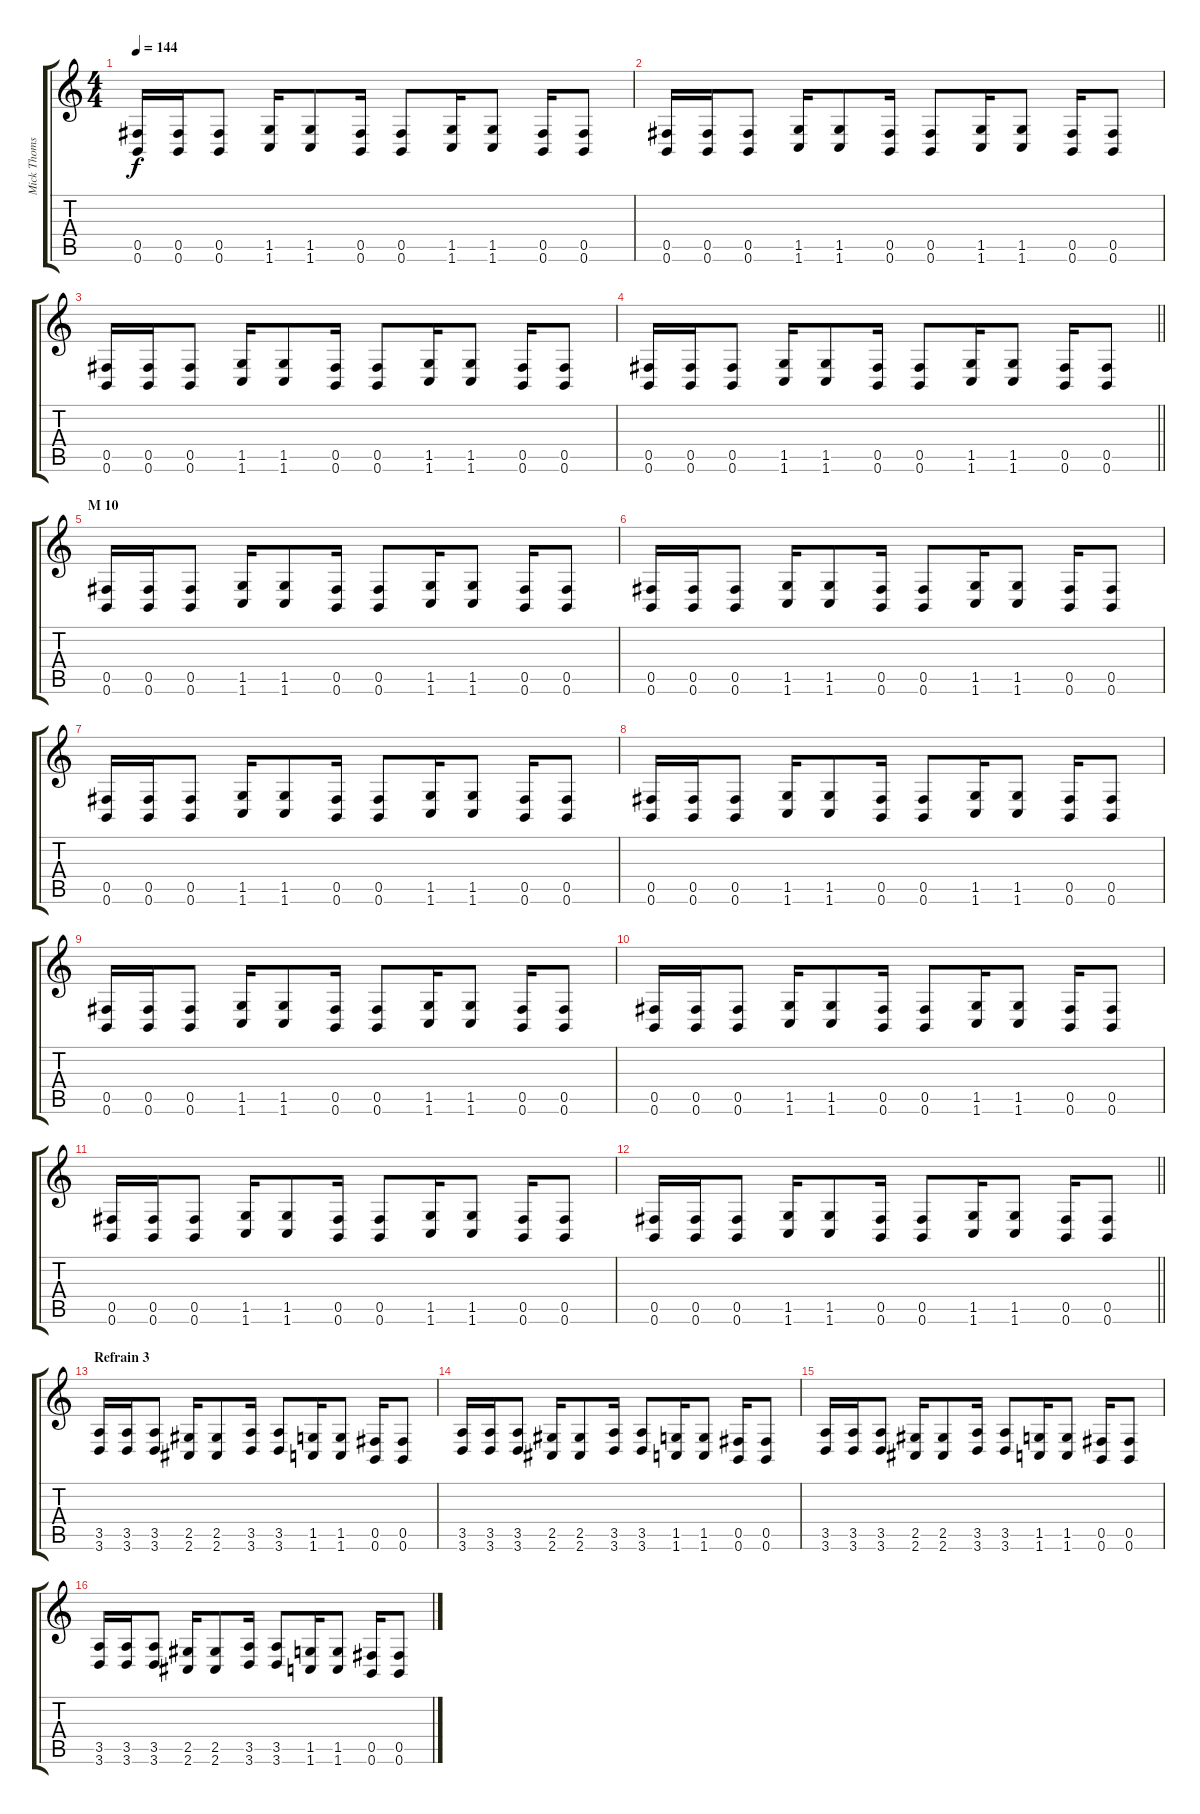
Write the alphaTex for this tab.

\track ("Mick Thomson" "Mick Thoms") {instrument distortionguitar}
\staff {score tabs}
\tuning (Db4 Ab3 E3 B2 Gb2 B1) {hide}
\ts (4 4)
\tempo 144
\clef g2
\ks c
(0.5 0.6).16{dy f volume 13} (0.5 0.6).16 (0.5 0.6).8 (1.5 1.6).16 (1.5 1.6).8 (0.5 0.6).16 (0.5 0.6).8 (1.5 1.6).16 (1.5 1.6).8 (0.5 0.6).16 (0.5 0.6).8 |
(0.5 0.6).16 (0.5 0.6).16 (0.5 0.6).8 (1.5 1.6).16 (1.5 1.6).8 (0.5 0.6).16 (0.5 0.6).8 (1.5 1.6).16 (1.5 1.6).8 (0.5 0.6).16 (0.5 0.6).8 |
(0.5 0.6).16 (0.5 0.6).16 (0.5 0.6).8 (1.5 1.6).16 (1.5 1.6).8 (0.5 0.6).16 (0.5 0.6).8 (1.5 1.6).16 (1.5 1.6).8 (0.5 0.6).16 (0.5 0.6).8 |
\barLineRight lightlight
(0.5 0.6).16 (0.5 0.6).16 (0.5 0.6).8 (1.5 1.6).16 (1.5 1.6).8 (0.5 0.6).16 (0.5 0.6).8 (1.5 1.6).16 (1.5 1.6).8 (0.5 0.6).16 (0.5 0.6).8 |
\section ("" "M 10")
(0.5 0.6).16 (0.5 0.6).16 (0.5 0.6).8 (1.5 1.6).16 (1.5 1.6).8 (0.5 0.6).16 (0.5 0.6).8 (1.5 1.6).16 (1.5 1.6).8 (0.5 0.6).16 (0.5 0.6).8 |
(0.5 0.6).16 (0.5 0.6).16 (0.5 0.6).8 (1.5 1.6).16 (1.5 1.6).8 (0.5 0.6).16 (0.5 0.6).8 (1.5 1.6).16 (1.5 1.6).8 (0.5 0.6).16 (0.5 0.6).8 |
(0.5 0.6).16 (0.5 0.6).16 (0.5 0.6).8 (1.5 1.6).16 (1.5 1.6).8 (0.5 0.6).16 (0.5 0.6).8 (1.5 1.6).16 (1.5 1.6).8 (0.5 0.6).16 (0.5 0.6).8 |
(0.5 0.6).16 (0.5 0.6).16 (0.5 0.6).8 (1.5 1.6).16 (1.5 1.6).8 (0.5 0.6).16 (0.5 0.6).8 (1.5 1.6).16 (1.5 1.6).8 (0.5 0.6).16 (0.5 0.6).8 |
(0.5 0.6).16 (0.5 0.6).16 (0.5 0.6).8 (1.5 1.6).16 (1.5 1.6).8 (0.5 0.6).16 (0.5 0.6).8 (1.5 1.6).16 (1.5 1.6).8 (0.5 0.6).16 (0.5 0.6).8 |
(0.5 0.6).16 (0.5 0.6).16 (0.5 0.6).8 (1.5 1.6).16 (1.5 1.6).8 (0.5 0.6).16 (0.5 0.6).8 (1.5 1.6).16 (1.5 1.6).8 (0.5 0.6).16 (0.5 0.6).8 |
(0.5 0.6).16 (0.5 0.6).16 (0.5 0.6).8 (1.5 1.6).16 (1.5 1.6).8 (0.5 0.6).16 (0.5 0.6).8 (1.5 1.6).16 (1.5 1.6).8 (0.5 0.6).16 (0.5 0.6).8 |
\barLineRight lightlight
(0.5 0.6).16 (0.5 0.6).16 (0.5 0.6).8 (1.5 1.6).16 (1.5 1.6).8 (0.5 0.6).16 (0.5 0.6).8 (1.5 1.6).16 (1.5 1.6).8 (0.5 0.6).16 (0.5 0.6).8 |
\section ("" "Refrain 3")
(3.5 3.6).16 (3.5 3.6).16 (3.5 3.6).8 (2.5 2.6).16 (2.5 2.6).8 (3.5 3.6).16 (3.5 3.6).8 (1.5 1.6).16 (1.5 1.6).8 (0.5 0.6).16 (0.5 0.6).8 |
(3.5 3.6).16 (3.5 3.6).16 (3.5 3.6).8 (2.5 2.6).16 (2.5 2.6).8 (3.5 3.6).16 (3.5 3.6).8 (1.5 1.6).16 (1.5 1.6).8 (0.5 0.6).16 (0.5 0.6).8 |
(3.5 3.6).16 (3.5 3.6).16 (3.5 3.6).8 (2.5 2.6).16 (2.5 2.6).8 (3.5 3.6).16 (3.5 3.6).8 (1.5 1.6).16 (1.5 1.6).8 (0.5 0.6).16 (0.5 0.6).8 |
(3.5 3.6).16 (3.5 3.6).16 (3.5 3.6).8 (2.5 2.6).16 (2.5 2.6).8 (3.5 3.6).16 (3.5 3.6).8 (1.5 1.6).16 (1.5 1.6).8 (0.5 0.6).16 (0.5 0.6).8
